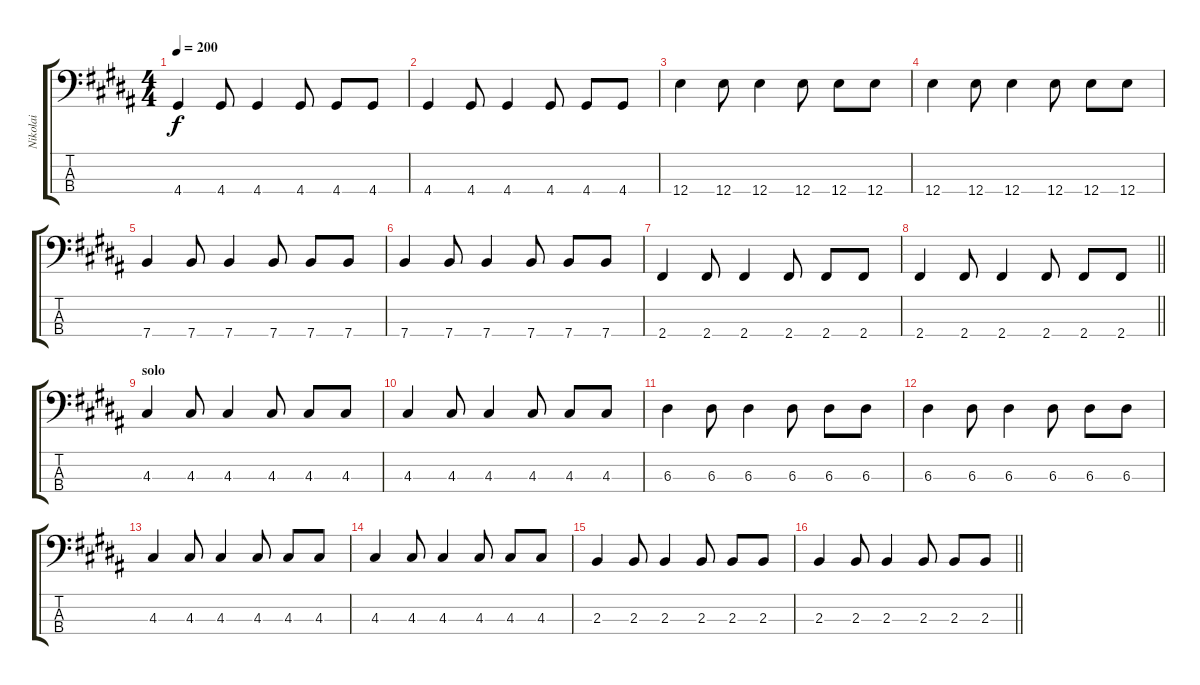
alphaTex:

\track ("Nikolai" "Nikolai") {instrument electricbassfinger}
\staff {score tabs}
\tuning (G2 D2 A1 E1) {hide}
\ts (4 4)
\tempo 200
\clef f4
\ks b
4.4.4{dy f} 4.4.8 4.4.4 4.4.8 4.4.8 4.4.8 |
4.4.4 4.4.8 4.4.4 4.4.8 4.4.8 4.4.8 |
12.4.4 12.4.8 12.4.4 12.4.8 12.4.8 12.4.8 |
12.4.4 12.4.8 12.4.4 12.4.8 12.4.8 12.4.8 |
7.4.4 7.4.8 7.4.4 7.4.8 7.4.8 7.4.8 |
7.4.4 7.4.8 7.4.4 7.4.8 7.4.8 7.4.8 |
2.4.4 2.4.8 2.4.4 2.4.8 2.4.8 2.4.8 |
\barLineRight lightlight
2.4.4 2.4.8 2.4.4 2.4.8 2.4.8 2.4.8 |
\section ("" "solo")
4.3.4 4.3.8 4.3.4 4.3.8 4.3.8 4.3.8 |
4.3.4 4.3.8 4.3.4 4.3.8 4.3.8 4.3.8 |
6.3.4 6.3.8 6.3.4 6.3.8 6.3.8 6.3.8 |
6.3.4 6.3.8 6.3.4 6.3.8 6.3.8 6.3.8 |
4.3.4 4.3.8 4.3.4 4.3.8 4.3.8 4.3.8 |
4.3.4 4.3.8 4.3.4 4.3.8 4.3.8 4.3.8 |
2.3.4 2.3.8 2.3.4 2.3.8 2.3.8 2.3.8 |
\barLineRight lightlight
2.3.4 2.3.8 2.3.4 2.3.8 2.3.8 2.3.8
